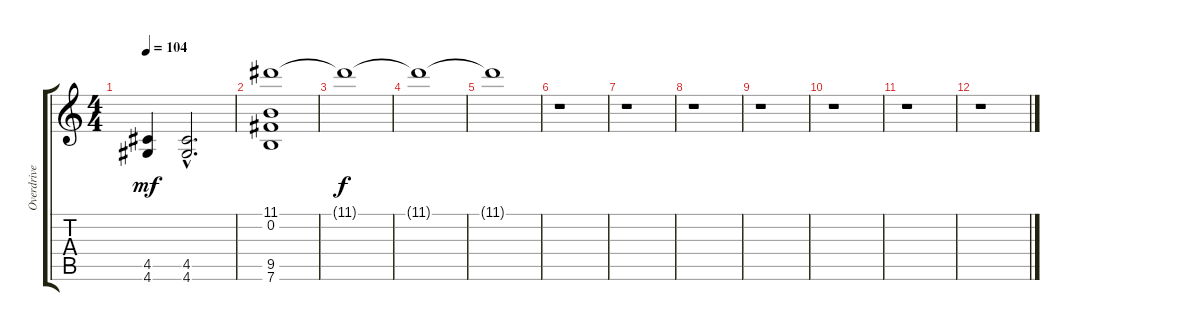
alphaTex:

\track ("Overdrive" "Overdrive") {instrument distortionguitar}
\staff {score tabs}
\tuning (E4 B3 G3 D3 A2 E2) {hide}
\ts (4 4)
\tempo 104
\clef g2
\ks c
(4.5 4.6).4{dy mf} (4.5{hac} 4.6{hac}).2{d} |
(11.1 0.2 9.5 7.6).1 |
11.1{t}.1{dy f} |
11.1{t}.1 |
11.1{t}.1 |
r.1 |
r.1 |
r.1 |
r.1 |
r.1 |
r.1 |
r.1
